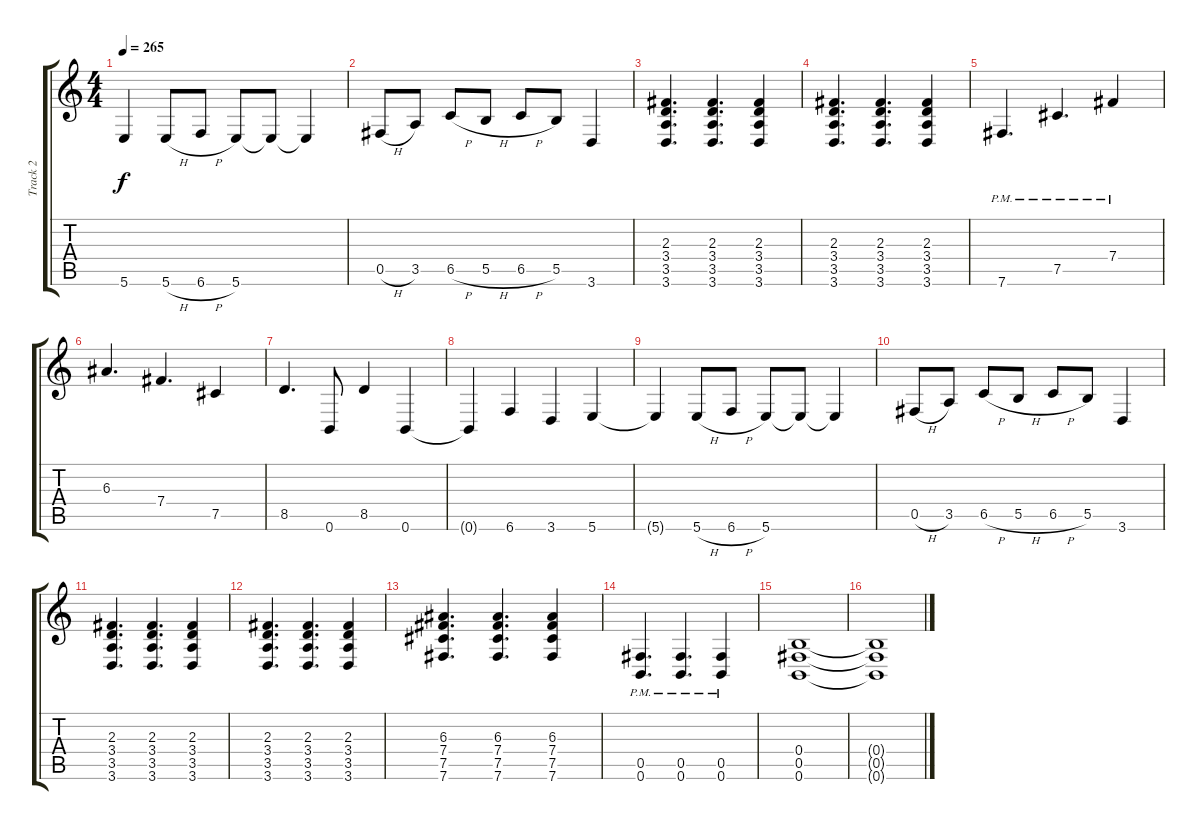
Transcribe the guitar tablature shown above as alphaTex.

\track ("Track 2" "Track 2") {instrument distortionguitar}
\staff {score tabs}
\tuning (Db4 Ab3 E3 B2 Gb2 B1) {hide}
\ts (4 4)
\tempo 265
\clef g2
\ks c
5.6{t}.4{dy f} 5.6{h}.8 6.6{h}.8 5.6.8 5.6{t}.8 5.6{t}.4 |
0.5{h}.8 3.5.8 6.5{h}.8 5.5{h}.8 6.5{h}.8 5.5.8 3.6.4 |
(2.3 3.4 3.5 3.6).4{d} (2.3 3.4 3.5 3.6).4{d} (2.3 3.4 3.5 3.6).4 |
(2.3 3.4 3.5 3.6).4{d} (2.3 3.4 3.5 3.6).4{d} (2.3 3.4 3.5 3.6).4 |
7.6{pm}.4{d} 7.5{pm}.4{d} 7.4{pm}.4 |
6.3.4{d} 7.4.4{d} 7.5.4 |
8.5.4{d} 0.6.8 8.5.4 0.6.4 |
0.6{t}.4 6.6.4 3.6.4 5.6.4 |
5.6{t}.4 5.6{h}.8 6.6{h}.8 5.6.8 5.6{t}.8 5.6{t}.4 |
0.5{h}.8 3.5.8 6.5{h}.8 5.5{h}.8 6.5{h}.8 5.5.8 3.6.4 |
(2.3 3.4 3.5 3.6).4{d} (2.3 3.4 3.5 3.6).4{d} (2.3 3.4 3.5 3.6).4 |
(2.3 3.4 3.5 3.6).4{d} (2.3 3.4 3.5 3.6).4{d} (2.3 3.4 3.5 3.6).4 |
(6.3 7.4 7.5 7.6).4{d} (6.3 7.4 7.5 7.6).4{d} (6.3 7.4 7.5 7.6).4 |
(0.5{pm} 0.6{pm}).4{d} (0.5{pm} 0.6{pm}).4{d} (0.5{pm} 0.6{pm}).4 |
(0.4 0.5 0.6).1 |
(0.4{t} 0.5{t} 0.6{t}).1
